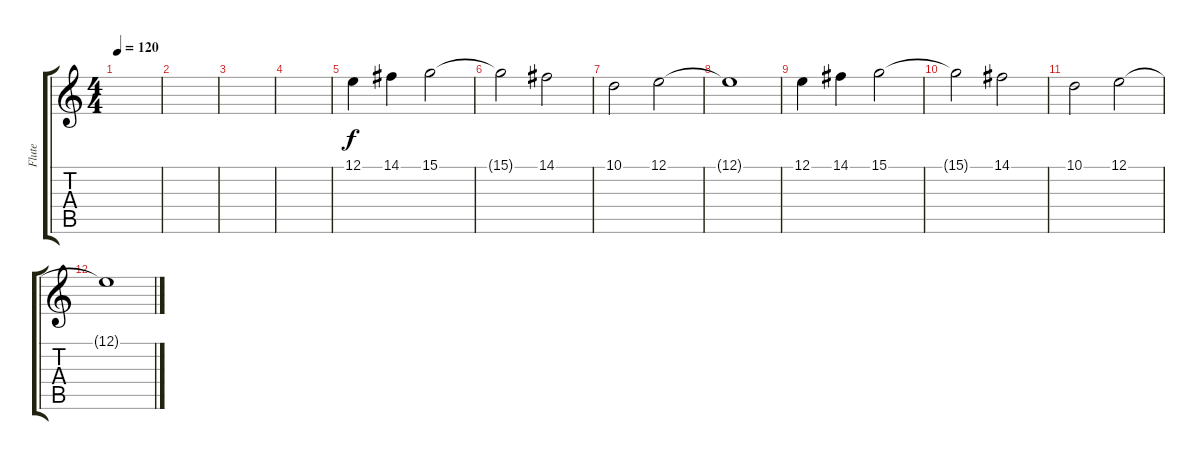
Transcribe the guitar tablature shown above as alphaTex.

\track ("Flute" "Flute") {instrument flute}
\staff {score tabs}
\tuning (E4 B3 G3 D3 A2 E2) {hide}
\ts (4 4)
\tempo 120
\clef g2
\ks c
|
|
|
|
12.1.4 14.1.4 15.1.2 |
15.1{t}.2 14.1.2 |
10.1.2 12.1.2 |
12.1{t}.1 |
12.1.4 14.1.4 15.1.2 |
15.1{t}.2 14.1.2 |
10.1.2 12.1.2 |
12.1{t}.1
